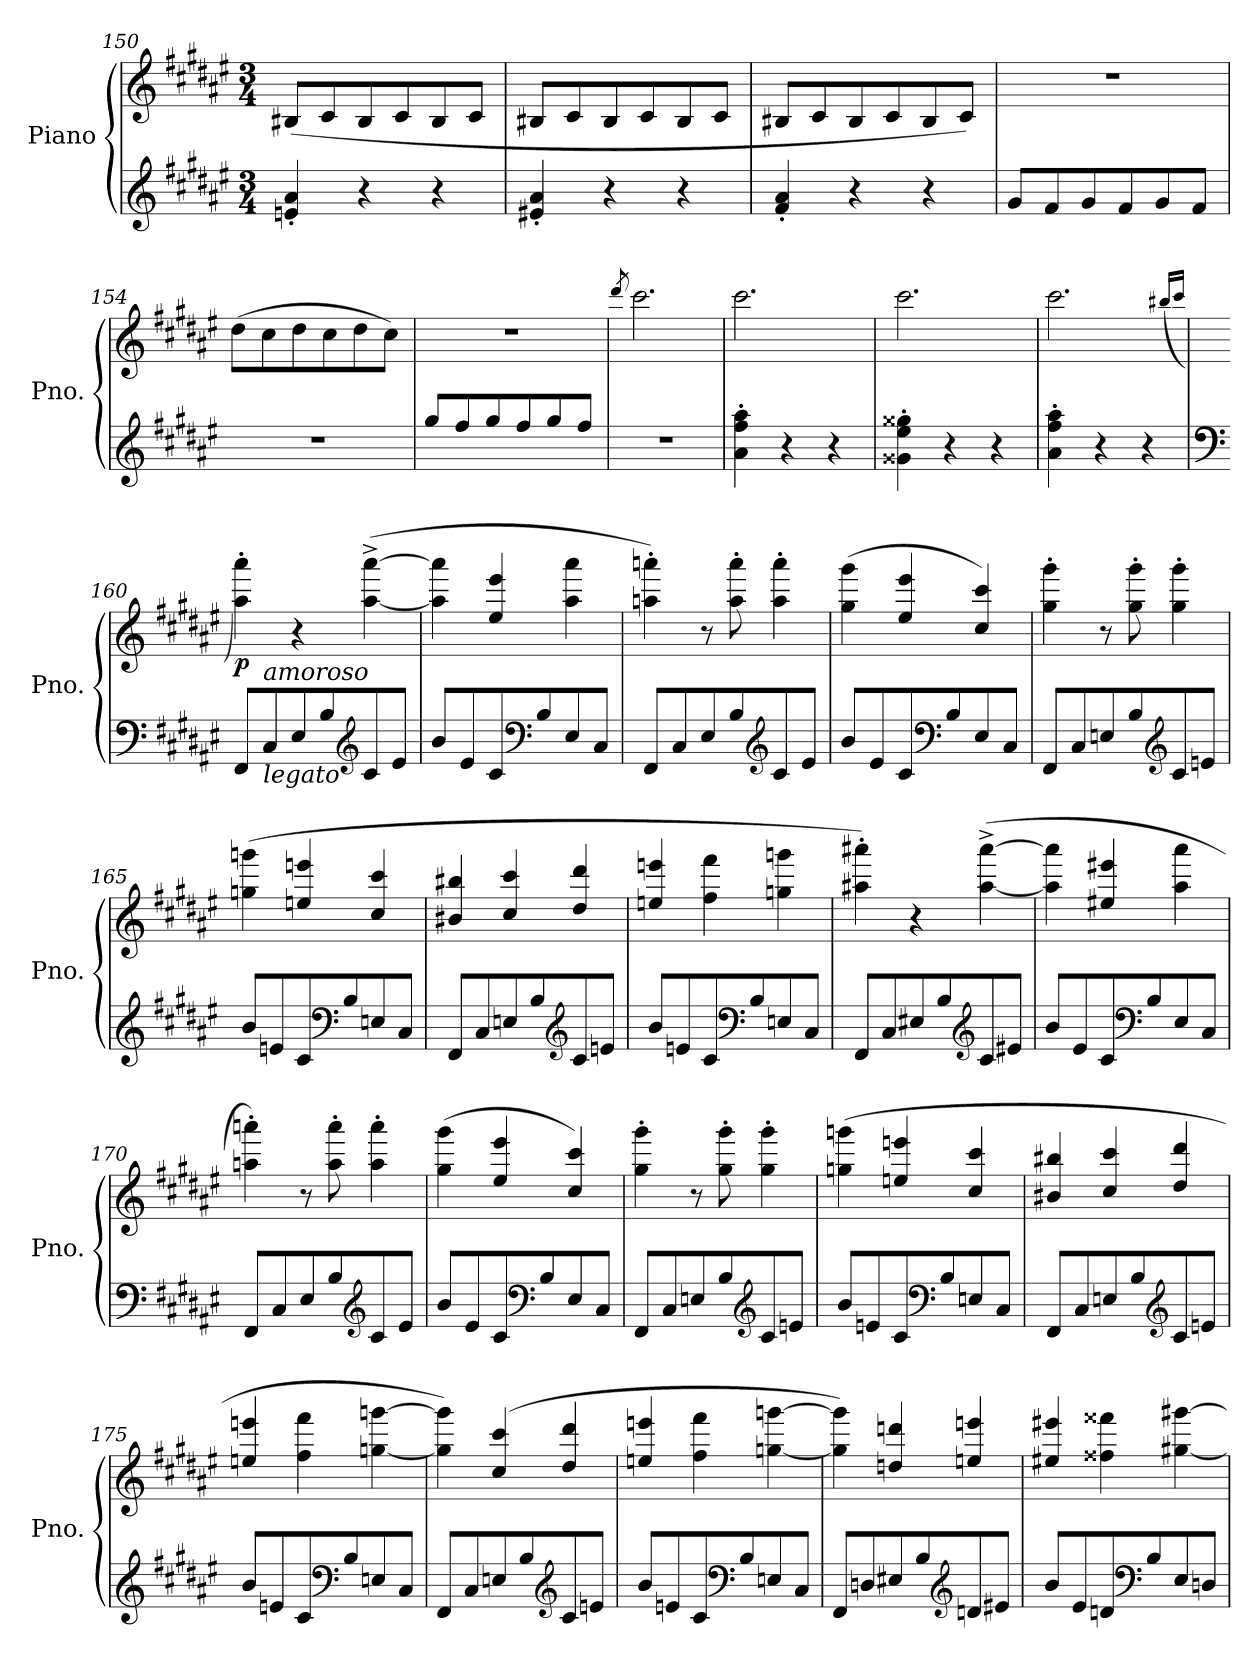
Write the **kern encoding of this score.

**kern	**kern	**dynam
*part1	*part1	*part1
*staff2	*staff1	*staff1/2
*I"Piano	*	*
*I'Pno.	*	*
!!LO:LB:g=z
*clefG2	*clefG2	*
*k[f#c#g#d#a#e#]	*k[f#c#g#d#a#e#]	*
*M3/4	*M3/4	*
=150	=150	=150
4en/' 4a#/'	(<8B#X/L	.
.	8c#/	.
4r	8B#/	.
.	8c#/	.
4r	8B#/	.
.	8c#/J	.
=151	=151	=151
4e#X/' 4a#/'	8B#X/L	.
.	8c#/	.
4r	8B#/	.
.	8c#/	.
4r	8B#/	.
.	8c#/J	.
=152	=152	=152
4f#/' 4a#/'	8B#X/L	.
.	8c#/	.
4r	8B#/	.
.	8c#/	.
4r	8B#/	.
.	8c#/J)	.
=153	=153	=153
8g#/L	2.r	.
8f#/	.	.
8g#/	.	.
8f#/	.	.
8g#/	.	.
8f#/J	.	.
=154	=154	=154
2.r	(>8dd#\L	.
.	8cc#\	.
.	8dd#\	.
.	8cc#\	.
.	8dd#\	.
.	8cc#\J)	.
=155	=155	=155
8gg#/L	2.r	.
8ff#/	.	.
8gg#/	.	.
8ff#/	.	.
8gg#/	.	.
8ff#/J	.	.
!!LO:LB:g=z
=156	=156	=156
.	8qddd#/	.
2.r	2.ccc#\	.
=157	=157	=157
4a#\' 4ff#\' 4aa#\'	2.ccc#\	.
4r	.	.
4r	.	.
=158	=158	=158
4g##X\' 4ee#\' 4gg##X\'	2.ccc#\	.
4r	.	.
4r	.	.
=159	=159	=159
4a#\' 4ff#\' 4aa#\'	2.ccc#\	.
4r	.	.
4r	.	.
.	(>16qbb#X/LL	.
.	16qccc#/JJ	.
=160	=160	=160
*clefF4	*	*
!	!	!LO:DY:b
8FF#/L	4aa#\' 4aaa#\')	p
!LO:TX:b:i:t=legato	!	!
!LO:TX:a:i:t=amoroso	!	!
8C#/	.	.
8E#/	4r	.
8B/	.	.
*clefG2	*	*
8c#/	(>[4aa#\^ [4aaa#\^	.
8e#/J	.	.
=161	=161	=161
8b/L	4aa#\] 4aaa#\]	.
8e#/	.	.
8c#/	4ee#/ 4eee#/	.
*clefF4	*	*
8B/	.	.
8E#/	4aa#\ 4aaa#\	.
8C#/J	.	.
=162	=162	=162
8FF#/L	4aan\' 4aaan\')	.
8C#/	.	.
8E#/	8r	.
8B/	8aa\' 8aaa\'	.
*clefG2	*	*
8c#/	4aa\' 4aaa\'	.
8e#/J	.	.
=163	=163	=163
8b/L	(>4gg#\ 4ggg#\	.
8e#/	.	.
8c#/	4ee#/ 4eee#/	.
*clefF4	*	*
8B/	.	.
8E#/	4cc#/ 4ccc#/)	.
8C#/J	.	.
!!LO:PB:g=z
=164	=164	=164
8FF#/L	4gg#\' 4ggg#\'	.
8C#/	.	.
8En/	8r	.
8B/	8gg#\' 8ggg#\'	.
*clefG2	*	*
8c#/	4gg#\' 4ggg#\'	.
8en/J	.	.
=165	=165	=165
8b/L	(>4ggn\ 4gggn\	.
8en/	.	.
8c#/	4een/ 4eeen/	.
*clefF4	*	*
8B/	.	.
8En/	4cc#/ 4ccc#/	.
8C#/J	.	.
=166	=166	=166
8FF#/L	4b#X/ 4bb#X/	.
8C#/	.	.
8En/	4cc#/ 4ccc#/	.
8B/	.	.
*clefG2	*	*
8c#/	4dd#/ 4ddd#/	.
8en/J	.	.
=167	=167	=167
8b/L	4een/ 4eeen/	.
8en/	.	.
8c#/	4ff#\ 4fff#\	.
*clefF4	*	*
8B/	.	.
8En/	4ggn\ 4gggn\	.
8C#/J	.	.
=168	=168	=168
8FF#/L	4aa#X\' 4aaa#X\')	.
8C#/	.	.
8E#X/	4r	.
8B/	.	.
*clefG2	*	*
8c#/	(>[4aa#\^ [4aaa#\^	.
8e#X/J	.	.
=169	=169	=169
8b/L	4aa#\] 4aaa#\]	.
8e#/	.	.
8c#/	4ee#X/ 4eee#X/	.
*clefF4	*	*
8B/	.	.
8E#/	4aa#\ 4aaa#\	.
8C#/J	.	.
!!LO:LB:g=z
=170	=170	=170
8FF#/L	4aan\' 4aaan\')	.
8C#/	.	.
8E#/	8r	.
8B/	8aa\' 8aaa\'	.
*clefG2	*	*
8c#/	4aa\' 4aaa\'	.
8e#/J	.	.
=171	=171	=171
8b/L	(>4gg#\ 4ggg#\	.
8e#/	.	.
8c#/	4ee#/ 4eee#/	.
*clefF4	*	*
8B/	.	.
8E#/	4cc#/ 4ccc#/)	.
8C#/J	.	.
=172	=172	=172
8FF#/L	4gg#\' 4ggg#\'	.
8C#/	.	.
8En/	8r	.
8B/	8gg#\' 8ggg#\'	.
*clefG2	*	*
8c#/	4gg#\' 4ggg#\'	.
8en/J	.	.
=173	=173	=173
8b/L	(>4ggn\ 4gggn\	.
8en/	.	.
8c#/	4een/ 4eeen/	.
*clefF4	*	*
8B/	.	.
8En/	4cc#/ 4ccc#/	.
8C#/J	.	.
=174	=174	=174
8FF#/L	4b#X/ 4bb#X/	.
8C#/	.	.
8En/	4cc#/ 4ccc#/	.
8B/	.	.
*clefG2	*	*
8c#/	4dd#/ 4ddd#/	.
8en/J	.	.
=175	=175	=175
8b/L	4een/ 4eeen/	.
8en/	.	.
8c#/	4ff#\ 4fff#\	.
*clefF4	*	*
8B/	.	.
8En/	[4ggn\ [4gggn\	.
8C#/J	.	.
!!LO:LB:g=z
=176	=176	=176
8FF#/L	4gg\] 4ggg\])	.
8C#/	.	.
8En/	(>4cc#/ 4ccc#/	.
8B/	.	.
*clefG2	*	*
8c#/	4dd#/ 4ddd#/	.
8en/J	.	.
=177	=177	=177
8b/L	4een/ 4eeen/	.
8en/	.	.
8c#/	4ff#\ 4fff#\	.
*clefF4	*	*
8B/	.	.
8En/	[4ggn\ [4gggn\	.
8C#/J	.	.
=178	=178	=178
8FF#/L	4gg\] 4ggg\])	.
8Dn/	.	.
8E#X/	4ddn/ 4dddn/	.
8B/	.	.
*clefG2	*	*
8dn/	4een/ 4eeen/	.
8e#X/J	.	.
=179	=179	=179
8b/L	4ee#X/ 4eee#X/	.
8e#/	.	.
8dn/	4ff##X\ 4fff##X\	.
*clefF4	*	*
8B/	.	.
8E#/	[4gg#X\ [4ggg#X\	.
8Dn/J	.	.
=	=	=
*-	*-	*-
